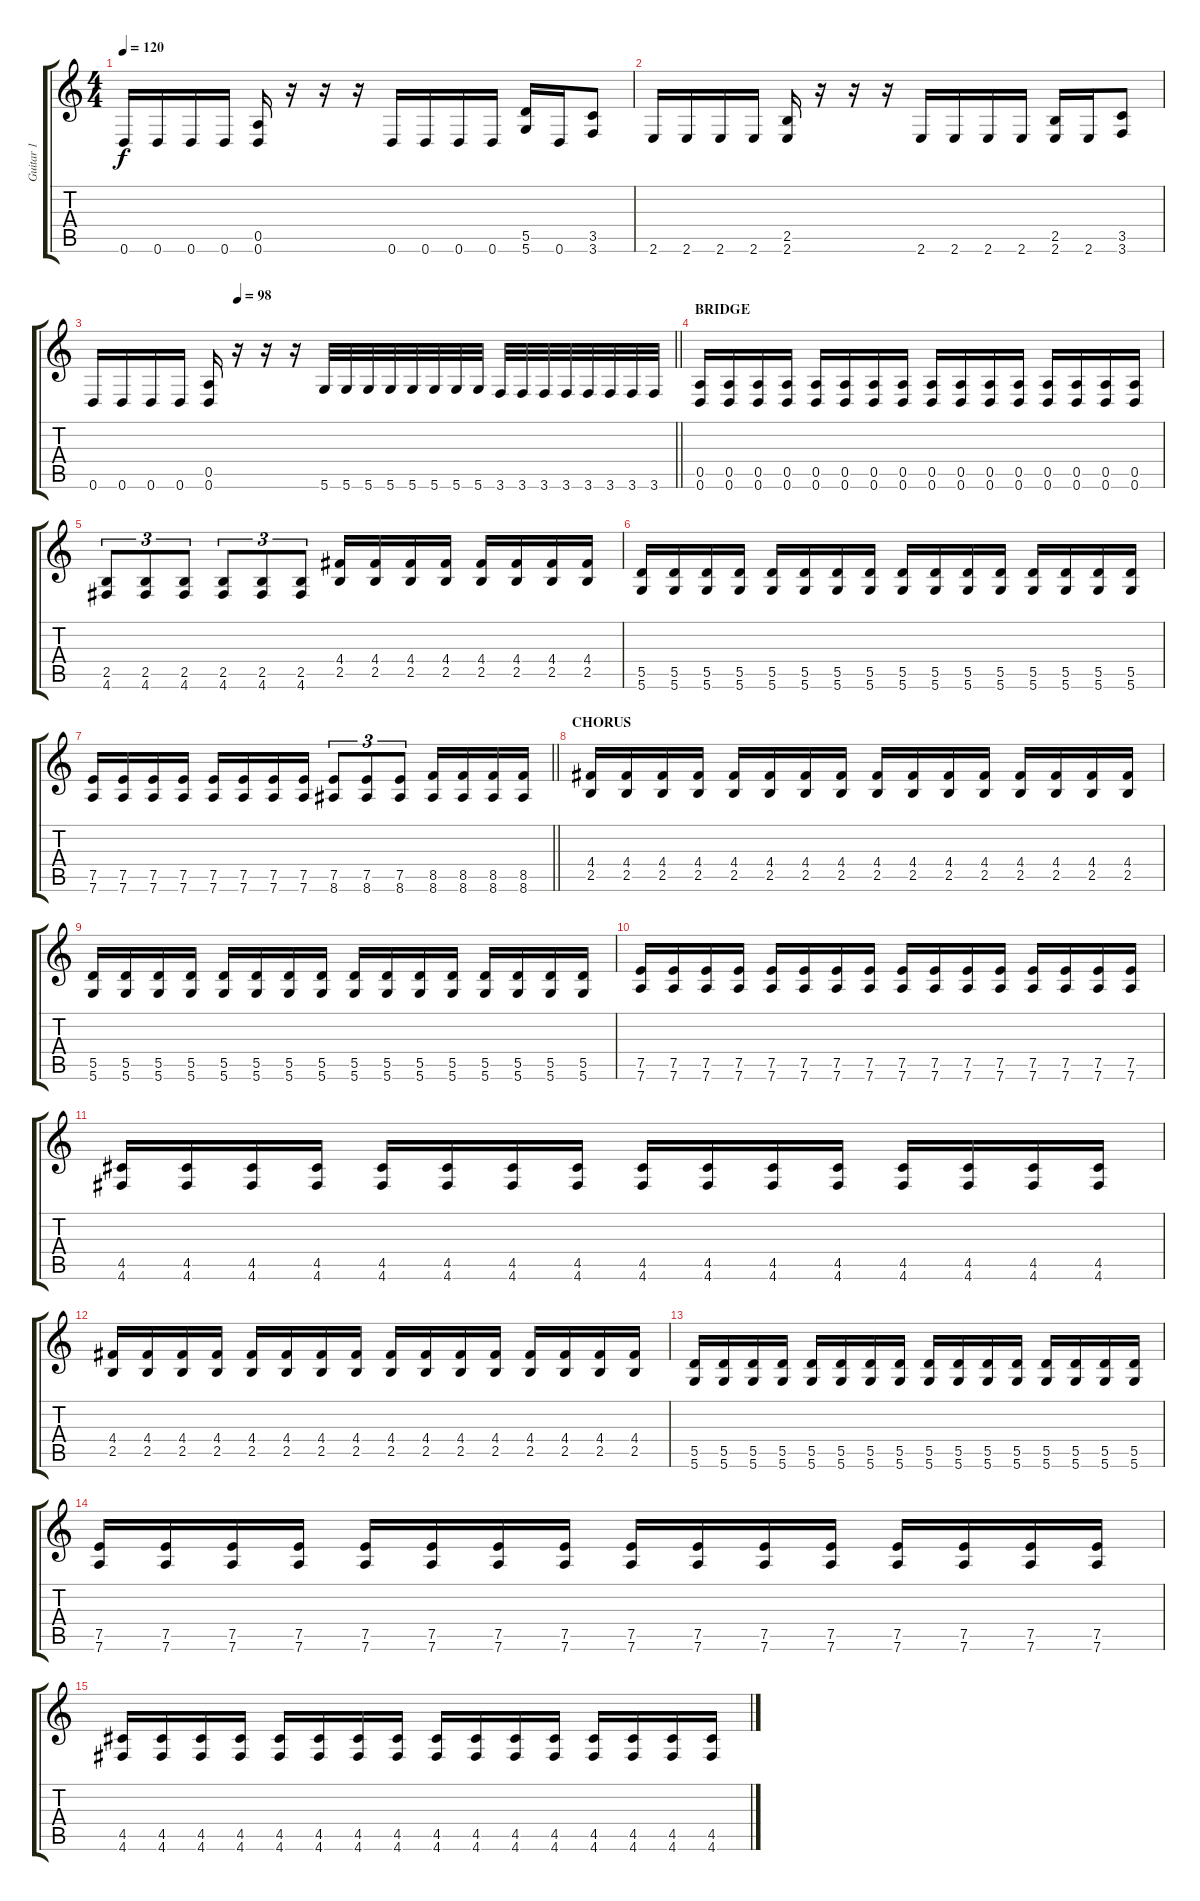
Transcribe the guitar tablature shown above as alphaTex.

\track ("Guitar 1" "Guitar 1") {instrument distortionguitar}
\staff {score tabs}
\tuning (E4 B3 G3 D3 A2 D2) {hide}
\ts (4 4)
\tempo 120
\clef g2
\ks c
0.6.16{dy f} 0.6.16 0.6.16 0.6.16 (0.5 0.6).16 r.16 r.16 r.16 0.6.16 0.6.16 0.6.16 0.6.16 (5.5 5.6).16 0.6.16 (3.5 3.6).8 |
2.6.16 2.6.16 2.6.16 2.6.16 (2.5 2.6).16 r.16 r.16 r.16 2.6.16 2.6.16 2.6.16 2.6.16 (2.5 2.6).16 2.6.16 (3.5 3.6).8 |
\tempo (98 0.25)
\barLineRight lightlight
0.6.16 0.6.16 0.6.16 0.6.16 (0.5 0.6).16 r.16 r.16 r.16 5.6.32 5.6.32 5.6.32 5.6.32 5.6.32 5.6.32 5.6.32 5.6.32 3.6.32 3.6.32 3.6.32 3.6.32 3.6.32 3.6.32 3.6.32 3.6.32 |
\section ("" "BRIDGE")
(0.5 0.6).16 (0.5 0.6).16 (0.5 0.6).16 (0.5 0.6).16 (0.5 0.6).16 (0.5 0.6).16 (0.5 0.6).16 (0.5 0.6).16 (0.5 0.6).16 (0.5 0.6).16 (0.5 0.6).16 (0.5 0.6).16 (0.5 0.6).16 (0.5 0.6).16 (0.5 0.6).16 (0.5 0.6).16 |
(2.5 4.6).8{tu (3 2)} (2.5 4.6).8{tu (3 2)} (2.5 4.6).8{tu (3 2)} (2.5 4.6).8{tu (3 2)} (2.5 4.6).8{tu (3 2)} (2.5 4.6).8{tu (3 2)} (4.4 2.5).16 (4.4 2.5).16 (4.4 2.5).16 (4.4 2.5).16 (4.4 2.5).16 (4.4 2.5).16 (4.4 2.5).16 (4.4 2.5).16 |
(5.5 5.6).16 (5.5 5.6).16 (5.5 5.6).16 (5.5 5.6).16 (5.5 5.6).16 (5.5 5.6).16 (5.5 5.6).16 (5.5 5.6).16 (5.5 5.6).16 (5.5 5.6).16 (5.5 5.6).16 (5.5 5.6).16 (5.5 5.6).16 (5.5 5.6).16 (5.5 5.6).16 (5.5 5.6).16 |
\barLineRight lightlight
(7.5 7.6).16 (7.5 7.6).16 (7.5 7.6).16 (7.5 7.6).16 (7.5 7.6).16 (7.5 7.6).16 (7.5 7.6).16 (7.5 7.6).16 (7.5 8.6).8{tu (3 2)} (7.5 8.6).8{tu (3 2)} (7.5 8.6).8{tu (3 2)} (8.5 8.6).16 (8.5 8.6).16 (8.5 8.6).16 (8.5 8.6).16 |
\section ("" "CHORUS")
(4.4 2.5).16 (4.4 2.5).16 (4.4 2.5).16 (4.4 2.5).16 (4.4 2.5).16 (4.4 2.5).16 (4.4 2.5).16 (4.4 2.5).16 (4.4 2.5).16 (4.4 2.5).16 (4.4 2.5).16 (4.4 2.5).16 (4.4 2.5).16 (4.4 2.5).16 (4.4 2.5).16 (4.4 2.5).16 |
(5.5 5.6).16 (5.5 5.6).16 (5.5 5.6).16 (5.5 5.6).16 (5.5 5.6).16 (5.5 5.6).16 (5.5 5.6).16 (5.5 5.6).16 (5.5 5.6).16 (5.5 5.6).16 (5.5 5.6).16 (5.5 5.6).16 (5.5 5.6).16 (5.5 5.6).16 (5.5 5.6).16 (5.5 5.6).16 |
(7.5 7.6).16 (7.5 7.6).16 (7.5 7.6).16 (7.5 7.6).16 (7.5 7.6).16 (7.5 7.6).16 (7.5 7.6).16 (7.5 7.6).16 (7.5 7.6).16 (7.5 7.6).16 (7.5 7.6).16 (7.5 7.6).16 (7.5 7.6).16 (7.5 7.6).16 (7.5 7.6).16 (7.5 7.6).16 |
(4.5 4.6).16 (4.5 4.6).16 (4.5 4.6).16 (4.5 4.6).16 (4.5 4.6).16 (4.5 4.6).16 (4.5 4.6).16 (4.5 4.6).16 (4.5 4.6).16 (4.5 4.6).16 (4.5 4.6).16 (4.5 4.6).16 (4.5 4.6).16 (4.5 4.6).16 (4.5 4.6).16 (4.5 4.6).16 |
(4.4 2.5).16 (4.4 2.5).16 (4.4 2.5).16 (4.4 2.5).16 (4.4 2.5).16 (4.4 2.5).16 (4.4 2.5).16 (4.4 2.5).16 (4.4 2.5).16 (4.4 2.5).16 (4.4 2.5).16 (4.4 2.5).16 (4.4 2.5).16 (4.4 2.5).16 (4.4 2.5).16 (4.4 2.5).16 |
(5.5 5.6).16 (5.5 5.6).16 (5.5 5.6).16 (5.5 5.6).16 (5.5 5.6).16 (5.5 5.6).16 (5.5 5.6).16 (5.5 5.6).16 (5.5 5.6).16 (5.5 5.6).16 (5.5 5.6).16 (5.5 5.6).16 (5.5 5.6).16 (5.5 5.6).16 (5.5 5.6).16 (5.5 5.6).16 |
(7.5 7.6).16 (7.5 7.6).16 (7.5 7.6).16 (7.5 7.6).16 (7.5 7.6).16 (7.5 7.6).16 (7.5 7.6).16 (7.5 7.6).16 (7.5 7.6).16 (7.5 7.6).16 (7.5 7.6).16 (7.5 7.6).16 (7.5 7.6).16 (7.5 7.6).16 (7.5 7.6).16 (7.5 7.6).16 |
(4.5 4.6).16 (4.5 4.6).16 (4.5 4.6).16 (4.5 4.6).16 (4.5 4.6).16 (4.5 4.6).16 (4.5 4.6).16 (4.5 4.6).16 (4.5 4.6).16 (4.5 4.6).16 (4.5 4.6).16 (4.5 4.6).16 (4.5 4.6).16 (4.5 4.6).16 (4.5 4.6).16 (4.5 4.6).16
